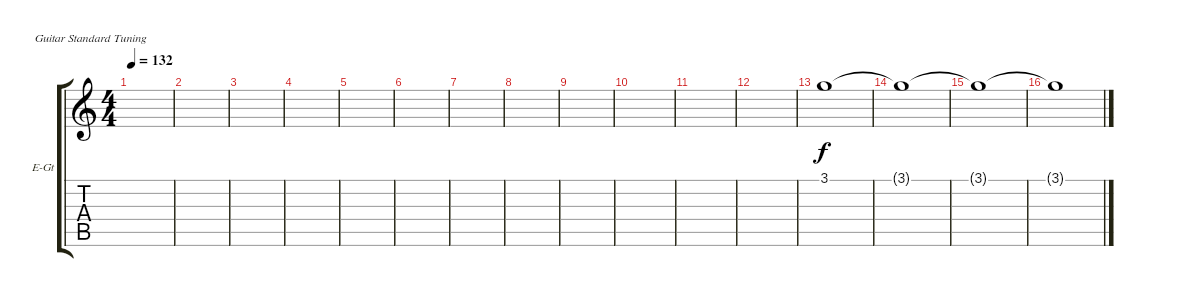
\defaultSystemsLayout 4
\bracketExtendMode groupsimilarinstruments
\firstSystemTrackNameOrientation horizontal
\otherSystemsTrackNameOrientation horizontal
\track ("Sawtooth" "E-Gt") {instrument electricguitarclean}
\staff {score tabs}
\tuning (E4 B3 G3 D3 A2 E2)
\ts (4 4)
\tempo 132
\clef g2
\scale
0.333333
\ks c
|
\scale
0.333333 |
\scale
0.333333 |
\scale
0.333333 |
\scale
0.333333 |
\scale
0.333333 |
\scale
0.333333 |
\scale
0.333333 |
\scale
0.333333 |
\scale
0.333333 |
\scale
0.333333 |
\scale
0.333333 |
\scale
0.333333 3.1.1 |
\scale
0.333333 3.1{t}.1 |
\scale
0.333333 3.1{t}.1 |
\scale
0.333333 3.1{t}.1
